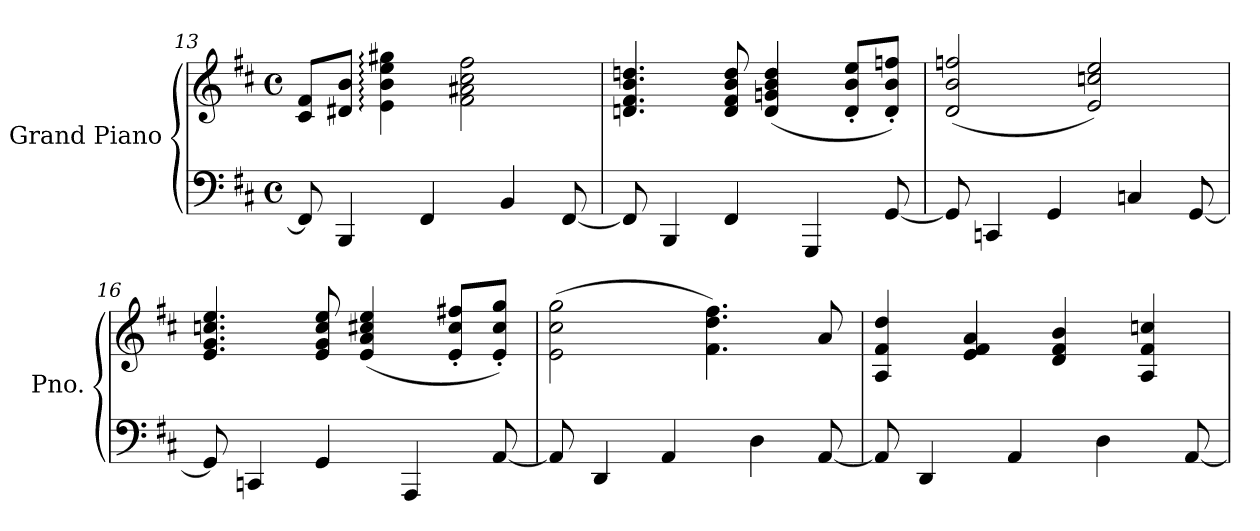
**kern	**kern
*part1	*part1
*staff2	*staff1
*I"Grand Piano	*
*I'Pno.	*
*clefF4	*clefG2
*k[f#c#]	*k[f#c#]
*M4/4	*M4/4
*met(c)	*met(c)
=13	=13
8FF#/]	8c#/ 8f#/L
4BBB/	8d#X/ 8b/J
.	4e\: 4b\: 4ee\: 4gg#X\:
4FF#/	.
.	2f#\ 2a#X\ 2cc#\ 2ff#\
4BB/	.
[8FF#/	.
!!LO:LB:g=z
=14	=14
8FF#/]	4.dn/ 4.f#/ 4.b/ 4.ddn/
4BBB/	.
4FF#/	8d/ 8f#/ 8b/ 8dd/
.	(<4d/ 4gn/ 4b/ 4dd/
4GGG/	.
.	8d/' 8b/' 8ee/'L
[8GG/	8d/' 8b/' 8ffn/'J)
=15	=15
8GG/]	(<2d/ 2b/ 2ffn/
4CCn/	.
4GG/	.
.	2e/ 2ccn/ 2ee/)
4Cn/	.
[8GG/	.
=16	=16
8GG/]	4.e/ 4.g/ 4.ccn/ 4.ee/
4CCn/	.
4GG/	8e/ 8g/ 8cc/ 8ee/
.	(<4e/ 4a/ 4cc#X/ 4ee/
4AAA/	.
.	8e/' 8cc#/' 8ff#X/'L
[8AA/	8e/' 8cc#/' 8gg/'J)
=17	=17
8AA/]	(>2e\ 2cc#\ 2gg\
4DD/	.
4AA/	.
.	4.f#\ 4.dd\ 4.ff#\)
4D\	.
[8AA/	8a/
!!LO:LB:g=z
=18	=18
8AA/]	4A/ 4f#/ 4dd/
4DD/	.
.	4e/ 4f#/ 4a/
4AA/	.
.	4d/ 4f#/ 4b/
4D\	.
.	4A/ 4f#/ 4ccn/
[8AA/	.
=	=
*-	*-
